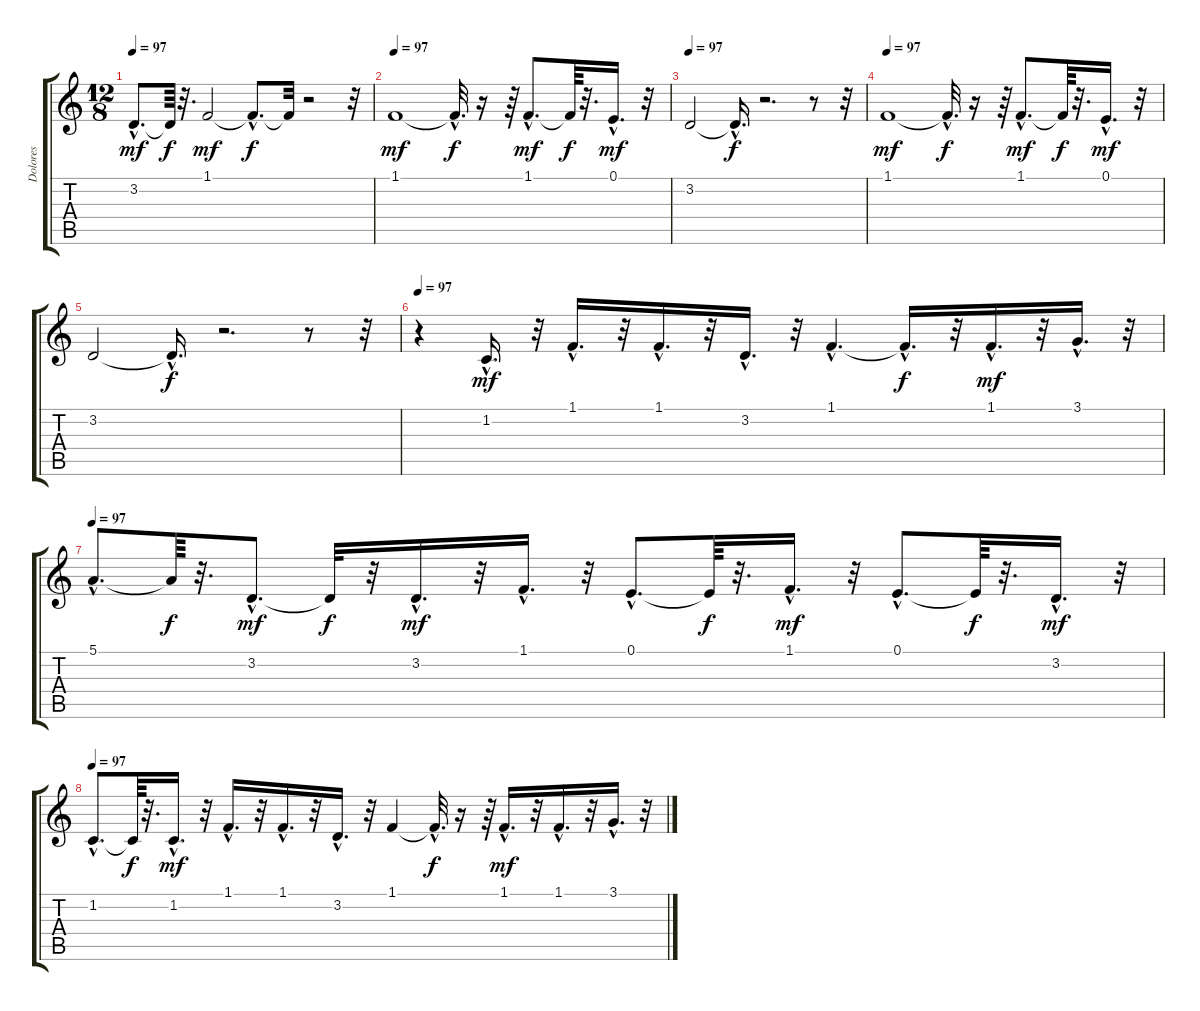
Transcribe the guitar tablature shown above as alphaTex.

\track ("Dolores" "Dolores") {instrument panflute}
\staff {score tabs}
\tuning (E4 B3 G3 D3 A2 E2) {hide}
\ts (12 8)
\tempo 97
\clef g2
\ks c
3.2{hac}.8{d dy mf} 3.2{t}.64{dy f} r.32{d} 1.1.2{dy mf} 1.1{hac t}.8{d dy f} 1.1{t}.32 r.2 r.32 |
\tempo 97
1.1.1{dy mf} 1.1{hac t}.32{d dy f} r.16 r.64 1.1{hac}.8{d dy mf} 1.1{t}.64{dy f} r.32{d} 0.1{hac}.16{d dy mf} r.32 |
\tempo 97
3.2.2 3.2{hac t}.16{d dy f} r.2{d} r.8 r.32 |
\tempo 97
1.1.1{dy mf} 1.1{hac t}.32{d dy f} r.16 r.64 1.1{hac}.8{d dy mf} 1.1{t}.64{dy f} r.32{d} 0.1{hac}.16{d dy mf} r.32 |
3.2.2 3.2{hac t}.16{d dy f} r.2{d} r.8 r.32 |
\tempo 97
r.4 1.2{hac}.16{d dy mf} r.32 1.1{hac}.16{d} r.32 1.1{hac}.16{d} r.32 3.2{hac}.16{d} r.32 1.1{hac}.4{d} 1.1{hac t}.16{d dy f} r.32 1.1{hac}.16{d dy mf} r.32 3.1{hac}.16{d} r.32 |
\tempo 97
5.1{hac}.8{d} 5.1{t}.64{dy f} r.32{d} 3.2{hac}.8{d dy mf} 3.2{t}.32{dy f} r.32 3.2{hac}.16{d dy mf} r.32 1.1{hac}.16{d} r.32 0.1{hac}.8{d} 0.1{t}.64{dy f} r.32{d} 1.1{hac}.16{d dy mf} r.32 0.1{hac}.8{d} 0.1{t}.64{dy f} r.32{d} 3.2{hac}.16{d dy mf} r.32 |
\tempo 97
1.2{hac}.8{d} 1.2{t}.64{dy f} r.32{d} 1.2{hac}.16{d dy mf} r.32 1.1{hac}.16{d} r.32 1.1{hac}.16{d} r.32 3.2{hac}.16{d} r.32 1.1.4 1.1{hac t}.32{d dy f} r.16 r.64 1.1{hac}.16{d dy mf} r.32 1.1{hac}.16{d} r.32 3.1{hac}.16{d} r.32
